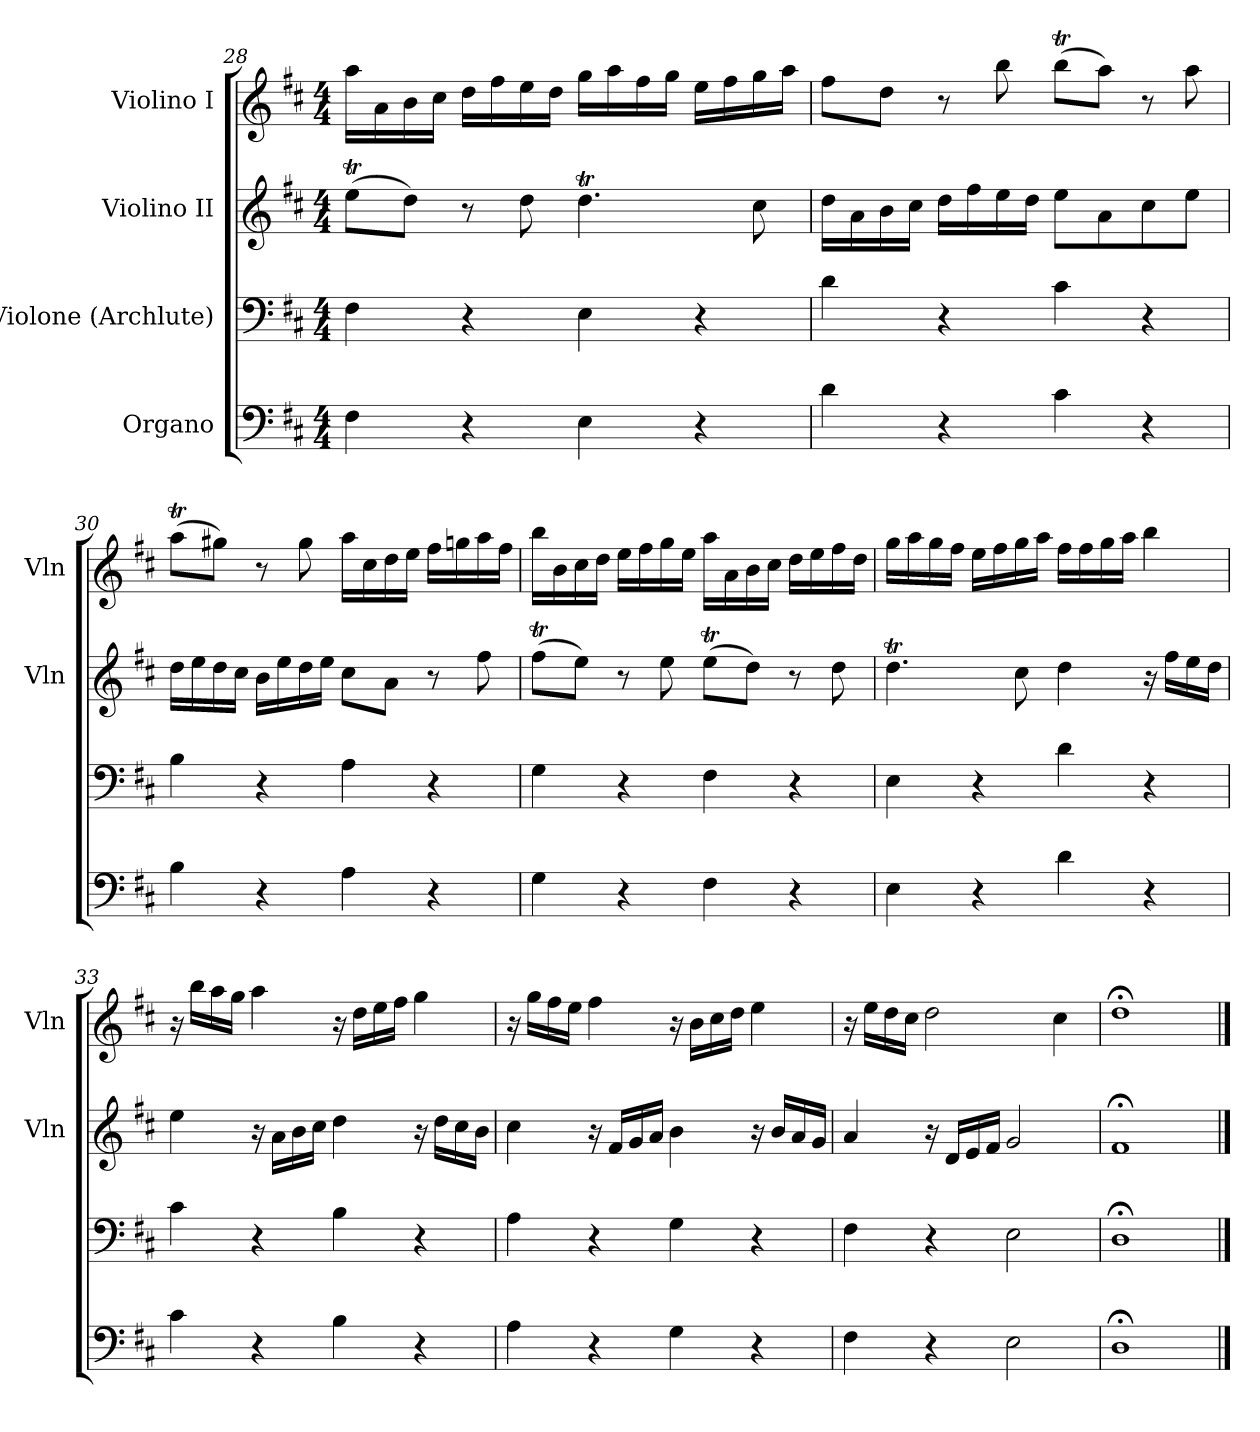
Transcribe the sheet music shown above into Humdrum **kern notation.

**kern	**kern	**kern	**kern
*part4	*part3	*part2	*part1
*staff4	*staff3	*staff2	*staff1
*I"Organo	*I"Violone (Archlute)	*I"Violino II	*I"Violino I
*	*	*I'Vln	*I'Vln
*clefF4	*clefF4	*clefG2	*clefG2
*k[f#c#]	*k[f#c#]	*k[f#c#]	*k[f#c#]
*D:	*D:	*D:	*D:
*M4/4	*M4/4	*M4/4	*M4/4
=28	=28	=28	=28
4F#\	4F#\	(8eeT\L	16aa\LL
.	.	.	16a\
.	.	8dd\J)	16b\
.	.	.	16cc#\JJ
4r	4r	8r	16dd\LL
.	.	.	16ff#\
.	.	8dd\	16ee\
.	.	.	16dd\JJ
4E\	4E\	4.ddT\	16gg\LL
.	.	.	16aa\
.	.	.	16ff#\
.	.	.	16gg\JJ
4r	4r	.	16ee\LL
.	.	.	16ff#\
.	.	8cc#\	16gg\
.	.	.	16aa\JJ
=29	=29	=29	=29
4d\	4d\	16dd\LL	8ff#\L
.	.	16a\	.
.	.	16b\	8dd\J
.	.	16cc#\JJ	.
4r	4r	16dd\LL	8r
.	.	16ff#\	.
.	.	16ee\	8bb\
.	.	16dd\JJ	.
4c#\	4c#\	8ee\L	(8bbT\L
.	.	8a\	8aa\J)
4r	4r	8cc#\	8r
.	.	8ee\J	8aa\
=30	=30	=30	=30
4B\	4B\	16dd\LL	(8aaT\L
.	.	16ee\	.
.	.	16dd\	8gg#X\J)
.	.	16cc#\JJ	.
4r	4r	16b\LL	8r
.	.	16ee\	.
.	.	16dd\	8gg#\
.	.	16ee\JJ	.
4A\	4A\	8cc#\L	16aa\LL
.	.	.	16cc#\
.	.	8a\J	16dd\
.	.	.	16ee\JJ
4r	4r	8r	16ff#\LL
.	.	.	16ggn\
.	.	8ff#\	16aa\
.	.	.	16ff#\JJ
=31	=31	=31	=31
4G\	4G\	(8ff#t\L	16bb\LL
.	.	.	16b\
.	.	8ee\J)	16cc#\
.	.	.	16dd\JJ
4r	4r	8r	16ee\LL
.	.	.	16ff#\
.	.	8ee\	16gg\
.	.	.	16ee\JJ
4F#\	4F#\	(8eeT\L	16aa\LL
.	.	.	16a\
.	.	8dd\J)	16b\
.	.	.	16cc#\JJ
4r	4r	8r	16dd\LL
.	.	.	16ee\
.	.	8dd\	16ff#\
.	.	.	16dd\JJ
=32	=32	=32	=32
4E\	4E\	4.ddT\	16gg\LL
.	.	.	16aa\
.	.	.	16gg\
.	.	.	16ff#\JJ
4r	4r	.	16ee\LL
.	.	.	16ff#\
.	.	8cc#\	16gg\
.	.	.	16aa\JJ
4d\	4d\	4dd\	16ff#\LL
.	.	.	16ff#\
.	.	.	16gg\
.	.	.	16aa\JJ
4r	4r	16r	4bb\
.	.	16ff#\LL	.
.	.	16ee\	.
.	.	16dd\JJ	.
=33	=33	=33	=33
4c#\	4c#\	4ee\	16r
.	.	.	16bb\LL
.	.	.	16aa\
.	.	.	16gg\JJ
4r	4r	16r	4aa\
.	.	16a\LL	.
.	.	16b\	.
.	.	16cc#\JJ	.
4B\	4B\	4dd\	16r
.	.	.	16dd\LL
.	.	.	16ee\
.	.	.	16ff#\JJ
4r	4r	16r	4gg\
.	.	16dd\LL	.
.	.	16cc#\	.
.	.	16b\JJ	.
=34	=34	=34	=34
4A\	4A\	4cc#\	16r
.	.	.	16gg\LL
.	.	.	16ff#\
.	.	.	16ee\JJ
4r	4r	16r	4ff#\
.	.	16f#/LL	.
.	.	16g/	.
.	.	16a/JJ	.
4G\	4G\	4b\	16r
.	.	.	16b\LL
.	.	.	16cc#\
.	.	.	16dd\JJ
4r	4r	16r	4ee\
.	.	16b/LL	.
.	.	16a/	.
.	.	16g/JJ	.
=35	=35	=35	=35
4F#\	4F#\	4a/	16r
.	.	.	16ee\LL
.	.	.	16dd\
.	.	.	16cc#\JJ
4r	4r	16r	2dd\
.	.	16d/LL	.
.	.	16e/	.
.	.	16f#/JJ	.
2E\	2E\	2g/	.
.	.	.	4cc#\
=36	=36	=36	=36
1D;<\	1D;<\	1f#;</	1dd;<\
==	==	==	==
*-	*-	*-	*-
